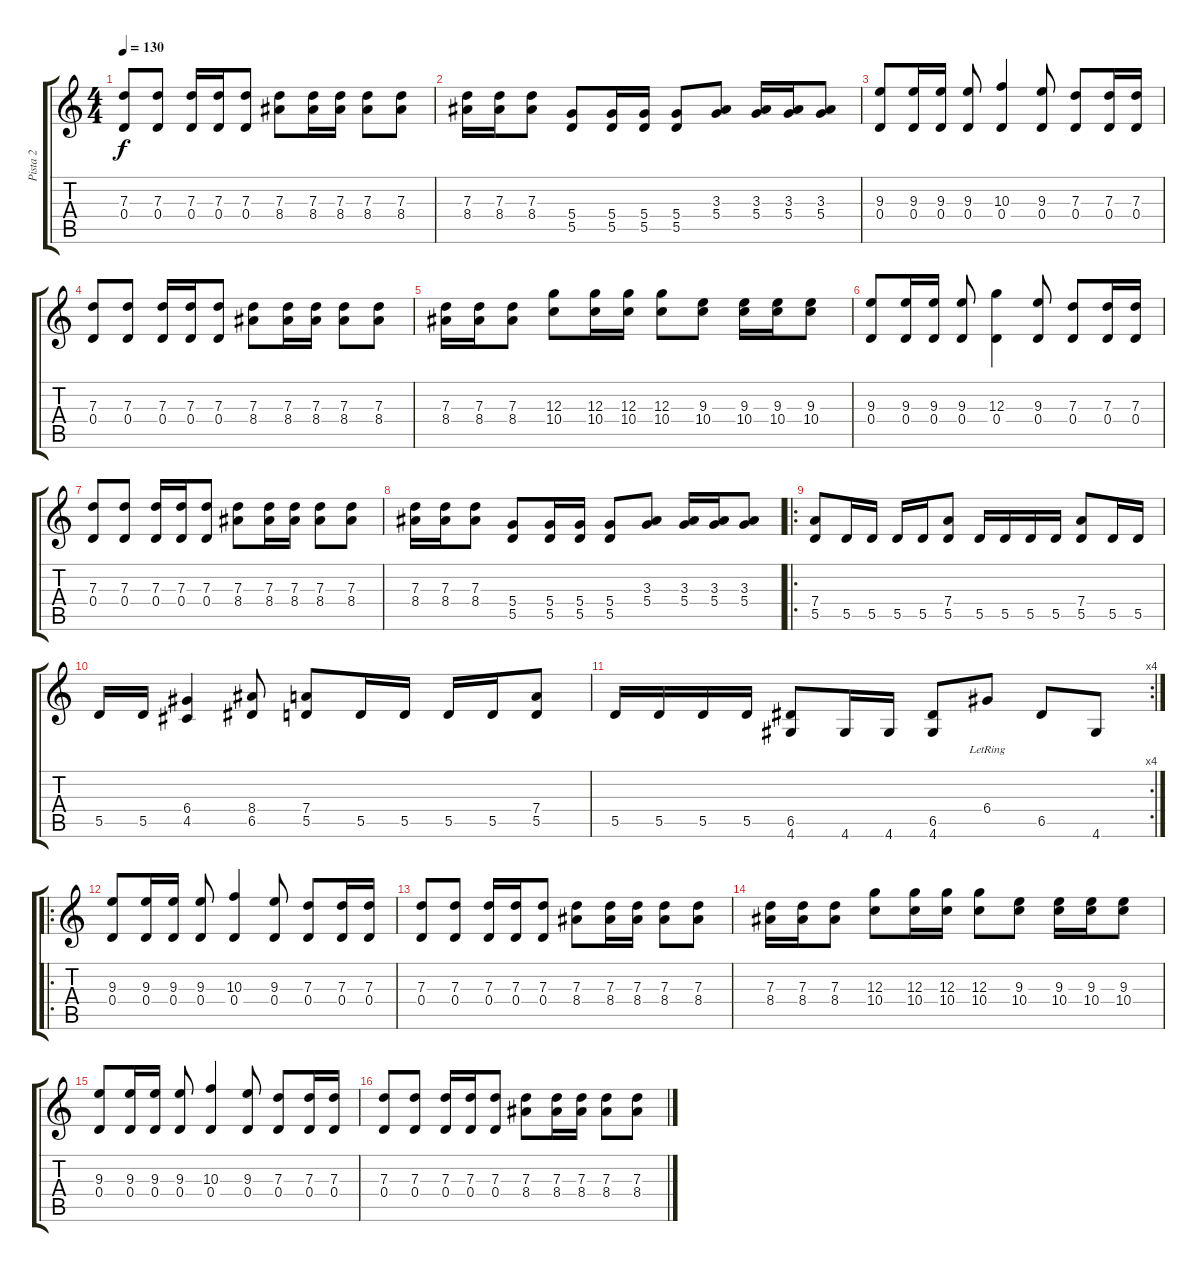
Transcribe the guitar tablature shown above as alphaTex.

\track ("Pista 2" "Pista 2") {instrument distortionguitar}
\staff {score tabs}
\tuning (E4 B3 G3 D3 A2 E2) {hide}
\ts (4 4)
\tempo 130
\clef g2
\ks c
(7.3 0.4).8{dy f} (7.3 0.4).8 (7.3 0.4).16 (7.3 0.4).16 (7.3 0.4).8 (7.3 8.4).8 (7.3 8.4).16 (7.3 8.4).16 (7.3 8.4).8 (7.3 8.4).8 |
(7.3 8.4).16 (7.3 8.4).16 (7.3 8.4).8 (5.4 5.5).8 (5.4 5.5).16 (5.4 5.5).16 (5.4 5.5).8 (3.3 5.4).8 (3.3 5.4).16 (3.3 5.4).16 (3.3 5.4).8 |
(9.3 0.4).8 (9.3 0.4).16 (9.3 0.4).16 (9.3 0.4).8 (10.3 0.4).4 (9.3 0.4).8 (7.3 0.4).8 (7.3 0.4).16 (7.3 0.4).16 |
(7.3 0.4).8 (7.3 0.4).8 (7.3 0.4).16 (7.3 0.4).16 (7.3 0.4).8 (7.3 8.4).8 (7.3 8.4).16 (7.3 8.4).16 (7.3 8.4).8 (7.3 8.4).8 |
(7.3 8.4).16 (7.3 8.4).16 (7.3 8.4).8 (12.3 10.4).8 (12.3 10.4).16 (12.3 10.4).16 (12.3 10.4).8 (9.3 10.4).8 (9.3 10.4).16 (9.3 10.4).16 (9.3 10.4).8 |
(9.3 0.4).8 (9.3 0.4).16 (9.3 0.4).16 (9.3 0.4).8 (12.3 0.4).4 (9.3 0.4).8 (7.3 0.4).8 (7.3 0.4).16 (7.3 0.4).16 |
(7.3 0.4).8 (7.3 0.4).8 (7.3 0.4).16 (7.3 0.4).16 (7.3 0.4).8 (7.3 8.4).8 (7.3 8.4).16 (7.3 8.4).16 (7.3 8.4).8 (7.3 8.4).8 |
(7.3 8.4).16 (7.3 8.4).16 (7.3 8.4).8 (5.4 5.5).8 (5.4 5.5).16 (5.4 5.5).16 (5.4 5.5).8 (3.3 5.4).8 (3.3 5.4).16 (3.3 5.4).16 (3.3 5.4).8 |
\ro
(7.4 5.5).8 5.5.16 5.5.16 5.5.16 5.5.16 (7.4 5.5).8 5.5.16 5.5.16 5.5.16 5.5.16 (7.4 5.5).8 5.5.16 5.5.16 |
5.5.16 5.5.16 (6.4 4.5).4 (8.4 6.5).8 (7.4 5.5).8 5.5.16 5.5.16 5.5.16 5.5.16 (7.4 5.5).8 |
\rc 4
5.5.16 5.5.16 5.5.16 5.5.16 (6.5 4.6).8 4.6.16 4.6.16 (6.5 4.6).8 6.4{lr}.8 6.5.8 4.6.8 |
\ro
(9.3 0.4).8 (9.3 0.4).16 (9.3 0.4).16 (9.3 0.4).8 (10.3 0.4).4 (9.3 0.4).8 (7.3 0.4).8 (7.3 0.4).16 (7.3 0.4).16 |
(7.3 0.4).8 (7.3 0.4).8 (7.3 0.4).16 (7.3 0.4).16 (7.3 0.4).8 (7.3 8.4).8 (7.3 8.4).16 (7.3 8.4).16 (7.3 8.4).8 (7.3 8.4).8 |
(7.3 8.4).16 (7.3 8.4).16 (7.3 8.4).8 (12.3 10.4).8 (12.3 10.4).16 (12.3 10.4).16 (12.3 10.4).8 (9.3 10.4).8 (9.3 10.4).16 (9.3 10.4).16 (9.3 10.4).8 |
(9.3 0.4).8 (9.3 0.4).16 (9.3 0.4).16 (9.3 0.4).8 (10.3 0.4).4 (9.3 0.4).8 (7.3 0.4).8 (7.3 0.4).16 (7.3 0.4).16 |
(7.3 0.4).8 (7.3 0.4).8 (7.3 0.4).16 (7.3 0.4).16 (7.3 0.4).8 (7.3 8.4).8 (7.3 8.4).16 (7.3 8.4).16 (7.3 8.4).8 (7.3 8.4).8
